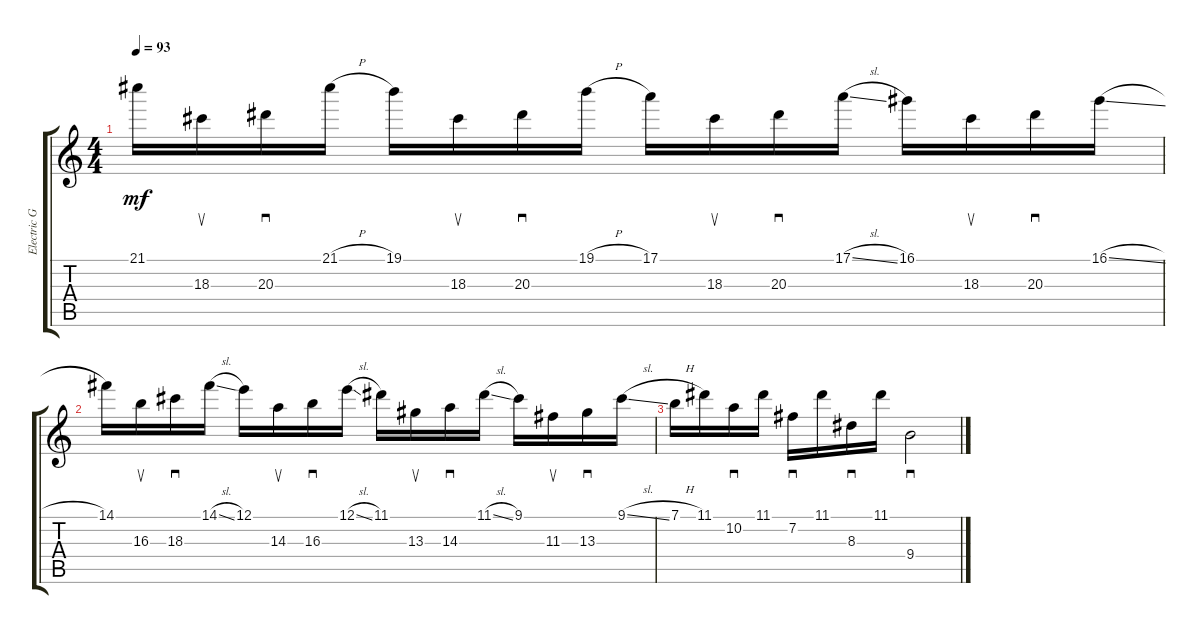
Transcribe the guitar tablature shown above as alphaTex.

\track ("Electric Guitar" "Electric G") {instrument overdrivenguitar}
\staff {score tabs}
\tuning (E4 B3 G3 D3 A2 E2) {hide}
\ts (4 4)
\tempo 93
\clef g2
\ks c
21.1.16{dy mf instrument overdrivenguitar} 18.3.16{su} 20.3.16{sd} 21.1{h}.16 19.1.16 18.3.16{su} 20.3.16{sd} 19.1{h}.16 17.1.16 18.3.16{su} 20.3.16{sd} 17.1{sl}.16 16.1.16 18.3.16{su} 20.3.16{sd} 16.1{sl}.16 |
14.1.16 16.3.16{su} 18.3.16{sd} 14.1{sl}.16 12.1.16 14.3.16{su} 16.3.16{sd} 12.1{sl}.16 11.1.16 13.3.16{su} 14.3.16{sd} 11.1{sl}.16 9.1.16 11.3.16{su} 13.3.16{sd} 9.1{sl}.16 |
7.1{h}.16 11.1.16 10.2.16{sd} 11.1.16 7.2.16{sd} 11.1.16 8.3.16{sd} 11.1.16 9.4.2{sd}
